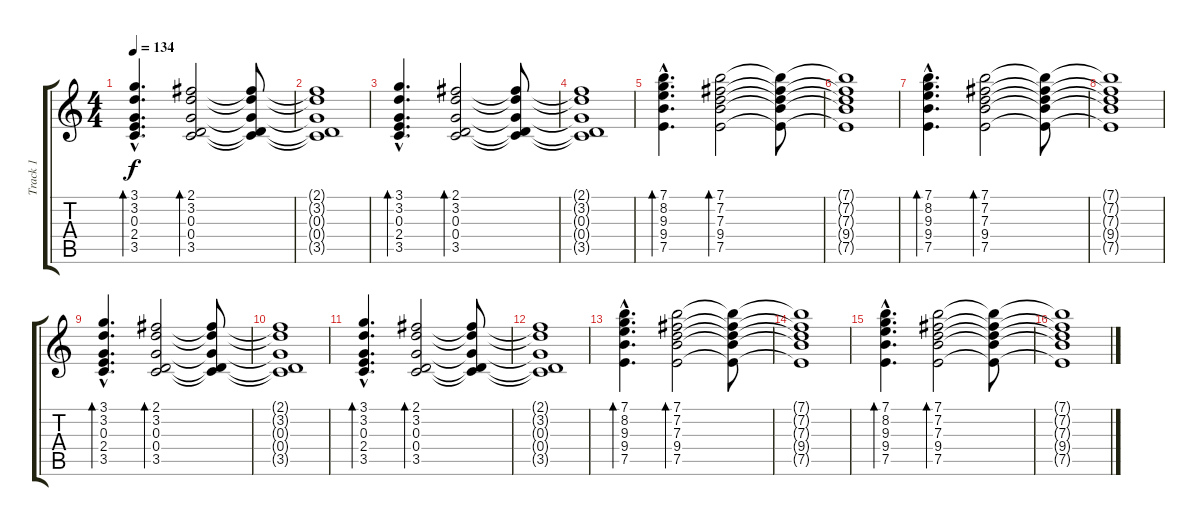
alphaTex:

\track ("Track 1" "Track 1") {instrument acousticguitarsteel}
\staff {score tabs}
\tuning (E4 B3 G3 D3 A2 E2) {hide}
\ts (4 4)
\tempo 134
\clef g2
\ks c
(3.1{hac} 3.2{hac} 0.3{hac} 2.4{hac} 3.5{hac}).4{d bd 60 dy f instrument acousticguitarsteel} (2.1 3.2 0.3 0.4 3.5).2{bd 60} (2.1{t} 3.2{t} 0.3{t} 0.4{t} 3.5{t}).8 |
(2.1{t} 3.2{t} 0.3{t} 0.4{t} 3.5{t}).1 |
(3.1{hac} 3.2{hac} 0.3{hac} 2.4{hac} 3.5{hac}).4{d bd 60} (2.1 3.2 0.3 0.4 3.5).2{bd 60} (2.1{t} 3.2{t} 0.3{t} 0.4{t} 3.5{t}).8 |
(2.1{t} 3.2{t} 0.3{t} 0.4{t} 3.5{t}).1 |
(7.1{hac} 8.2{hac} 9.3{hac} 9.4{hac} 7.5{hac}).4{d bd 60} (7.1 7.2 7.3 9.4 7.5).2{bd 60} (7.1{t} 7.2{t} 7.3{t} 9.4{t} 7.5{t}).8 |
(7.1{t} 7.2{t} 7.3{t} 9.4{t} 7.5{t}).1 |
(7.1{hac} 8.2{hac} 9.3{hac} 9.4{hac} 7.5{hac}).4{d bd 60} (7.1 7.2 7.3 9.4 7.5).2{bd 60} (7.1{t} 7.2{t} 7.3{t} 9.4{t} 7.5{t}).8 |
(7.1{t} 7.2{t} 7.3{t} 9.4{t} 7.5{t}).1 |
(3.1{hac} 3.2{hac} 0.3{hac} 2.4{hac} 3.5{hac}).4{d bd 60} (2.1 3.2 0.3 0.4 3.5).2{bd 60} (2.1{t} 3.2{t} 0.3{t} 0.4{t} 3.5{t}).8 |
(2.1{t} 3.2{t} 0.3{t} 0.4{t} 3.5{t}).1 |
(3.1{hac} 3.2{hac} 0.3{hac} 2.4{hac} 3.5{hac}).4{d bd 60} (2.1 3.2 0.3 0.4 3.5).2{bd 60} (2.1{t} 3.2{t} 0.3{t} 0.4{t} 3.5{t}).8 |
(2.1{t} 3.2{t} 0.3{t} 0.4{t} 3.5{t}).1 |
(7.1{hac} 8.2{hac} 9.3{hac} 9.4{hac} 7.5{hac}).4{d bd 60} (7.1 7.2 7.3 9.4 7.5).2{bd 60} (7.1{t} 7.2{t} 7.3{t} 9.4{t} 7.5{t}).8 |
(7.1{t} 7.2{t} 7.3{t} 9.4{t} 7.5{t}).1 |
(7.1{hac} 8.2{hac} 9.3{hac} 9.4{hac} 7.5{hac}).4{d bd 60} (7.1 7.2 7.3 9.4 7.5).2{bd 60} (7.1{t} 7.2{t} 7.3{t} 9.4{t} 7.5{t}).8 |
(7.1{t} 7.2{t} 7.3{t} 9.4{t} 7.5{t}).1
